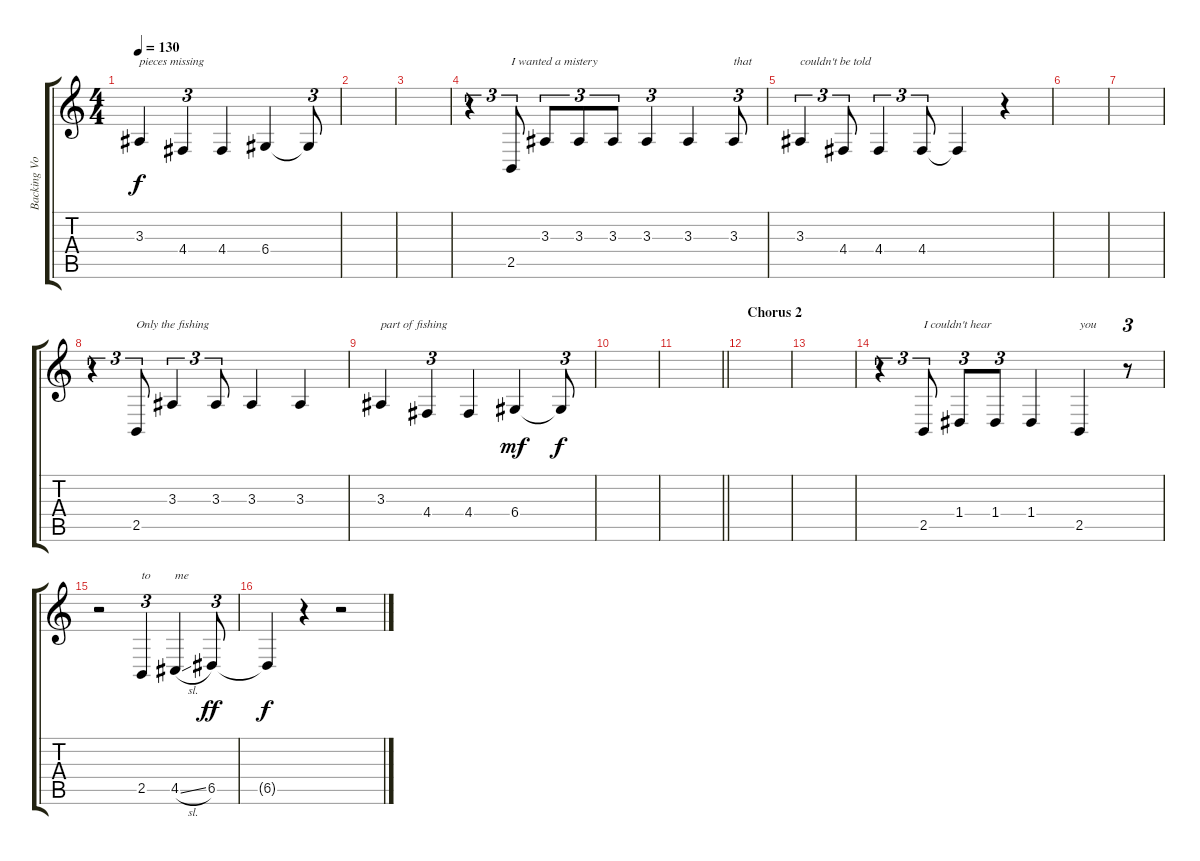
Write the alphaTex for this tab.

\track ("Backing Vocals (Erlend)" "Backing Vo") {instrument panflute}
\staff {score tabs}
\tuning (E4 B3 G3 D3 A2 E2) {hide}
\ts (4 4)
\tempo 130
\clef g2
\ks c
3.3.4{txt "pieces missing" dy f} 4.4.4{tu (3 2)} 4.4.4 6.4.4 6.4{t}.8{tu (3 2)} |
|
|
r.4{tu (3 2)} 2.5.8{tu (3 2) txt "I wanted a mistery"} 3.3.8{tu (3 2)} 3.3.8{tu (3 2)} 3.3.8{tu (3 2)} 3.3.4{tu (3 2)} 3.3.4 3.3.8{tu (3 2) txt "that"} |
3.3.4{tu (3 2) txt "couldn't be told"} 4.4.8{tu (3 2)} 4.4.4{tu (3 2)} 4.4.8{tu (3 2)} 4.4{t}.4 r.4 |
|
|
r.4{tu (3 2)} 2.5.8{tu (3 2) txt "Only the fishing"} 3.3.4{tu (3 2)} 3.3.8{tu (3 2)} 3.3.4 3.3.4 |
3.3.4{txt "part of fishing"} 4.4.4{tu (3 2)} 4.4.4 6.4.4{dy mf} 6.4{t}.8{tu (3 2) dy f} |
|
\barLineRight lightlight
|
\section ("" "Chorus 2")
|
|
r.4{tu (3 2)} 2.5.8{tu (3 2) txt "I couldn't hear"} 1.4.8{tu (3 2)} 1.4.8{tu (3 2)} 1.4.4 2.5.4{txt "you"} r.8{tu (3 2)} |
r.2 2.5.4{tu (3 2) txt "to"} 4.5{sl}.4{txt "me"} 6.5.8{tu (3 2) dy ff} |
6.5{t}.4{dy f} r.4 r.2
